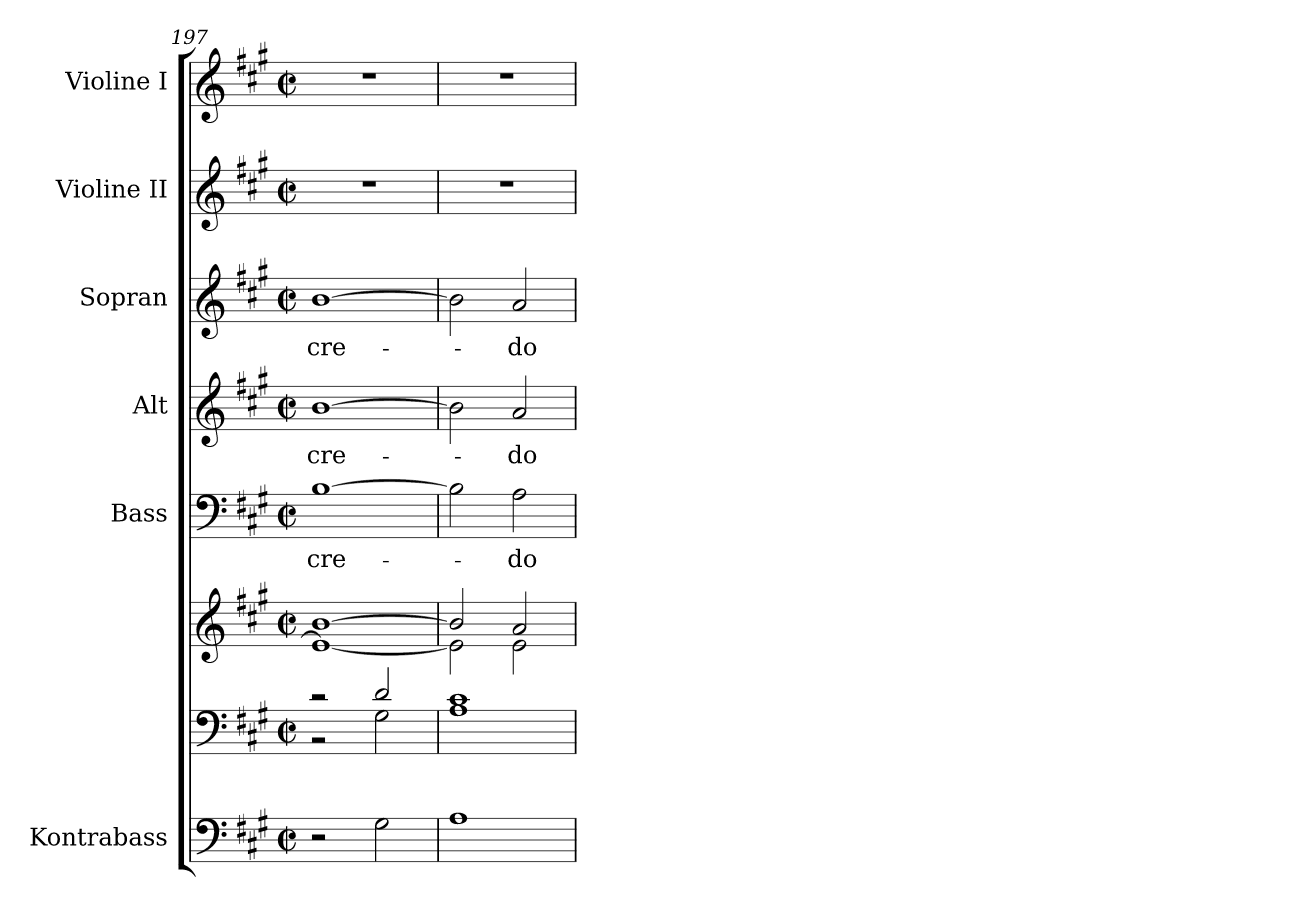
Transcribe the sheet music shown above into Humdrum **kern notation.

**kern	**kern	**kern	**kern	**text	**kern	**text	**kern	**text	**kern	**kern
*part7	*part6	*part6	*part5	*part5	*part4	*part4	*part3	*part3	*part2	*part1
*staff8	*staff7	*staff6	*staff5	*staff5	*staff4	*staff4	*staff3	*staff3	*staff2	*staff1
*I"Kontrabass	*	*	*I"Bass	*	*I"Alt	*	*I"Sopran	*	*I"Violine II	*I"Violine I
*I'Kb.	*	*	*I'B.	*	*I'A.	*	*I'S.	*	*I'Vl. II	*I'Vl. I
*clefF4	*clefF4	*clefG2	*clefF4	*	*clefG2	*	*clefG2	*	*clefG2	*clefG2
*ITrd7c12	*	*	*	*	*	*	*	*	*	*
*k[f#c#g#]	*k[f#c#g#]	*k[f#c#g#]	*k[f#c#g#]	*	*k[f#c#g#]	*	*k[f#c#g#]	*	*k[f#c#g#]	*k[f#c#g#]
*A:	*A:	*A:	*A:	*	*A:	*	*A:	*	*A:	*A:
*M2/2	*M2/2	*M2/2	*M2/2	*	*M2/2	*	*M2/2	*	*M2/2	*M2/2
*met(c|)	*met(c|)	*met(c|)	*met(c|)	*	*met(c|)	*	*met(c|)	*	*met(c|)	*met(c|)
=197	=197	=197	=197	=197	=197	=197	=197	=197	=197	=197
*	*^	*^	*	*	*	*	*	*	*	*
!	!	!	!	!	!	!LO:LY:b	!	!LO:LY:b	!	!LO:LY:b	!	!
2r	2r	2r	[>1b	1e_	[1B	cre-	[1b	cre-	[1b	cre-	1r	1r
2GG#\	2d/	2G#\	.	.	.	.	.	.	.	.	.	.
=198	=198	=198	=198	=198	=198	=198	=198	=198	=198	=198	=198	=198
1AA	1c#	1A	2b/]	2e\]	2B\]	.	2b\]	.	2b\]	.	1r	1r
!	!	!	!	!	!	!LO:LY:b	!	!LO:LY:b	!	!LO:LY:b	!	!
.	.	.	2a/	2e\	2A\	-do	2a/	-do	2a/	-do	.	.
*	*v	*v	*	*	*	*	*	*	*	*	*	*
*	*	*v	*v	*	*	*	*	*	*	*	*
=	=	=	=	=	=	=	=	=	=	=
*-	*-	*-	*-	*-	*-	*-	*-	*-	*-	*-
